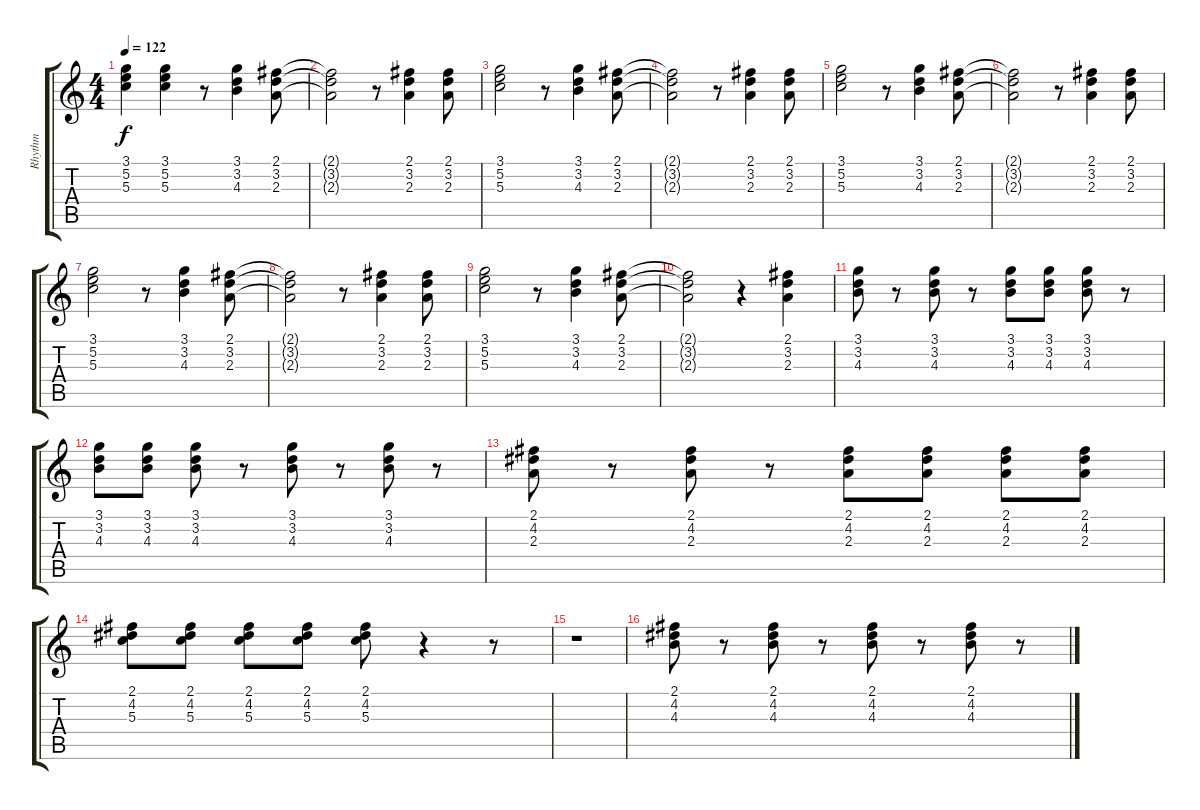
\track ("Rhythm" "Rhythm") {instrument overdrivenguitar}
\staff {score tabs}
\tuning (E4 B3 G3 D3 A2 E2) {hide}
\ts (4 4)
\tempo 122
\clef g2
\ks c
(3.1 5.2 5.3).4{dy f} (3.1 5.2 5.3).4 r.8 (3.1 3.2 4.3).4 (2.1 3.2 2.3).8 |
(2.1{t} 3.2{t} 2.3{t}).2 r.8 (2.1 3.2 2.3).4 (2.1 3.2 2.3).8 |
(3.1 5.2 5.3).2 r.8 (3.1 3.2 4.3).4 (2.1 3.2 2.3).8 |
(2.1{t} 3.2{t} 2.3{t}).2 r.8 (2.1 3.2 2.3).4 (2.1 3.2 2.3).8 |
(3.1 5.2 5.3).2 r.8 (3.1 3.2 4.3).4 (2.1 3.2 2.3).8 |
(2.1{t} 3.2{t} 2.3{t}).2 r.8 (2.1 3.2 2.3).4 (2.1 3.2 2.3).8 |
(3.1 5.2 5.3).2 r.8 (3.1 3.2 4.3).4 (2.1 3.2 2.3).8 |
(2.1{t} 3.2{t} 2.3{t}).2 r.8 (2.1 3.2 2.3).4 (2.1 3.2 2.3).8 |
(3.1 5.2 5.3).2 r.8 (3.1 3.2 4.3).4 (2.1 3.2 2.3).8 |
(2.1{t} 3.2{t} 2.3{t}).2 r.4 (2.1 3.2 2.3).4 |
(3.1 3.2 4.3).8 r.8 (3.1 3.2 4.3).8 r.8 (3.1 3.2 4.3).8 (3.1 3.2 4.3).8 (3.1 3.2 4.3).8 r.8 |
(3.1 3.2 4.3).8 (3.1 3.2 4.3).8 (3.1 3.2 4.3).8 r.8 (3.1 3.2 4.3).8 r.8 (3.1 3.2 4.3).8 r.8 |
(2.1 4.2 2.3).8 r.8 (2.1 4.2 2.3).8 r.8 (2.1 4.2 2.3).8 (2.1 4.2 2.3).8 (2.1 4.2 2.3).8 (2.1 4.2 2.3).8 |
(2.1 4.2 5.3).8 (2.1 4.2 5.3).8 (2.1 4.2 5.3).8 (2.1 4.2 5.3).8 (2.1 4.2 5.3).8 r.4 r.8 |
r.1 |
(2.1 4.2 4.3).8 r.8 (2.1 4.2 4.3).8 r.8 (2.1 4.2 4.3).8 r.8 (2.1 4.2 4.3).8 r.8
